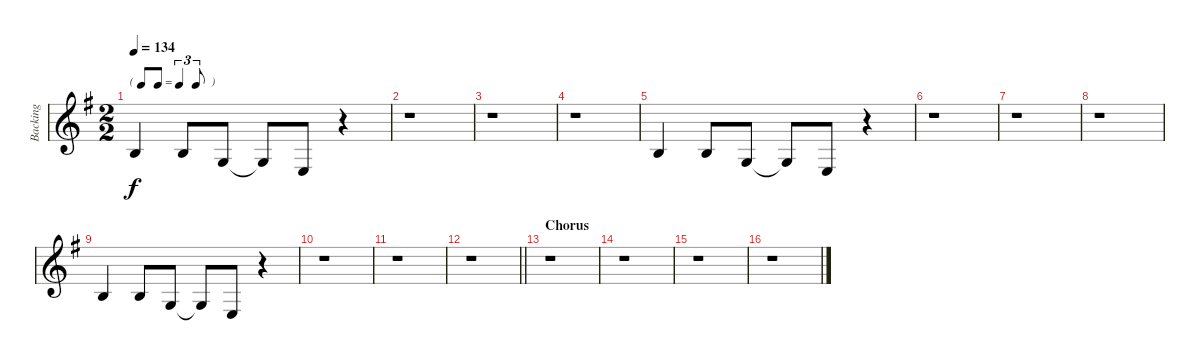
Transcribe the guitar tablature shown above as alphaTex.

\track ("Backing" "Backing") {instrument clarinet}
\staff {score}
\tuning (E4 B3 G3 D3 A2 E2) {hide}
\ts (2 2)
\tf triplet8th
\tempo 134
\clef g2
\ks g
0.2.4{dy f} 0.2.8 0.3.8 0.3{t}.8 2.4.8 r.4 |
r.1 |
r.1 |
r.1 |
0.2.4 0.2.8 0.3.8 0.3{t}.8 2.4.8 r.4 |
r.1 |
r.1 |
r.1 |
0.2.4 0.2.8 0.3.8 0.3{t}.8 2.4.8 r.4 |
r.1 |
r.1 |
\barLineRight lightlight
r.1 |
\section ("" "Chorus")
r.1 |
r.1 |
r.1 |
r.1
